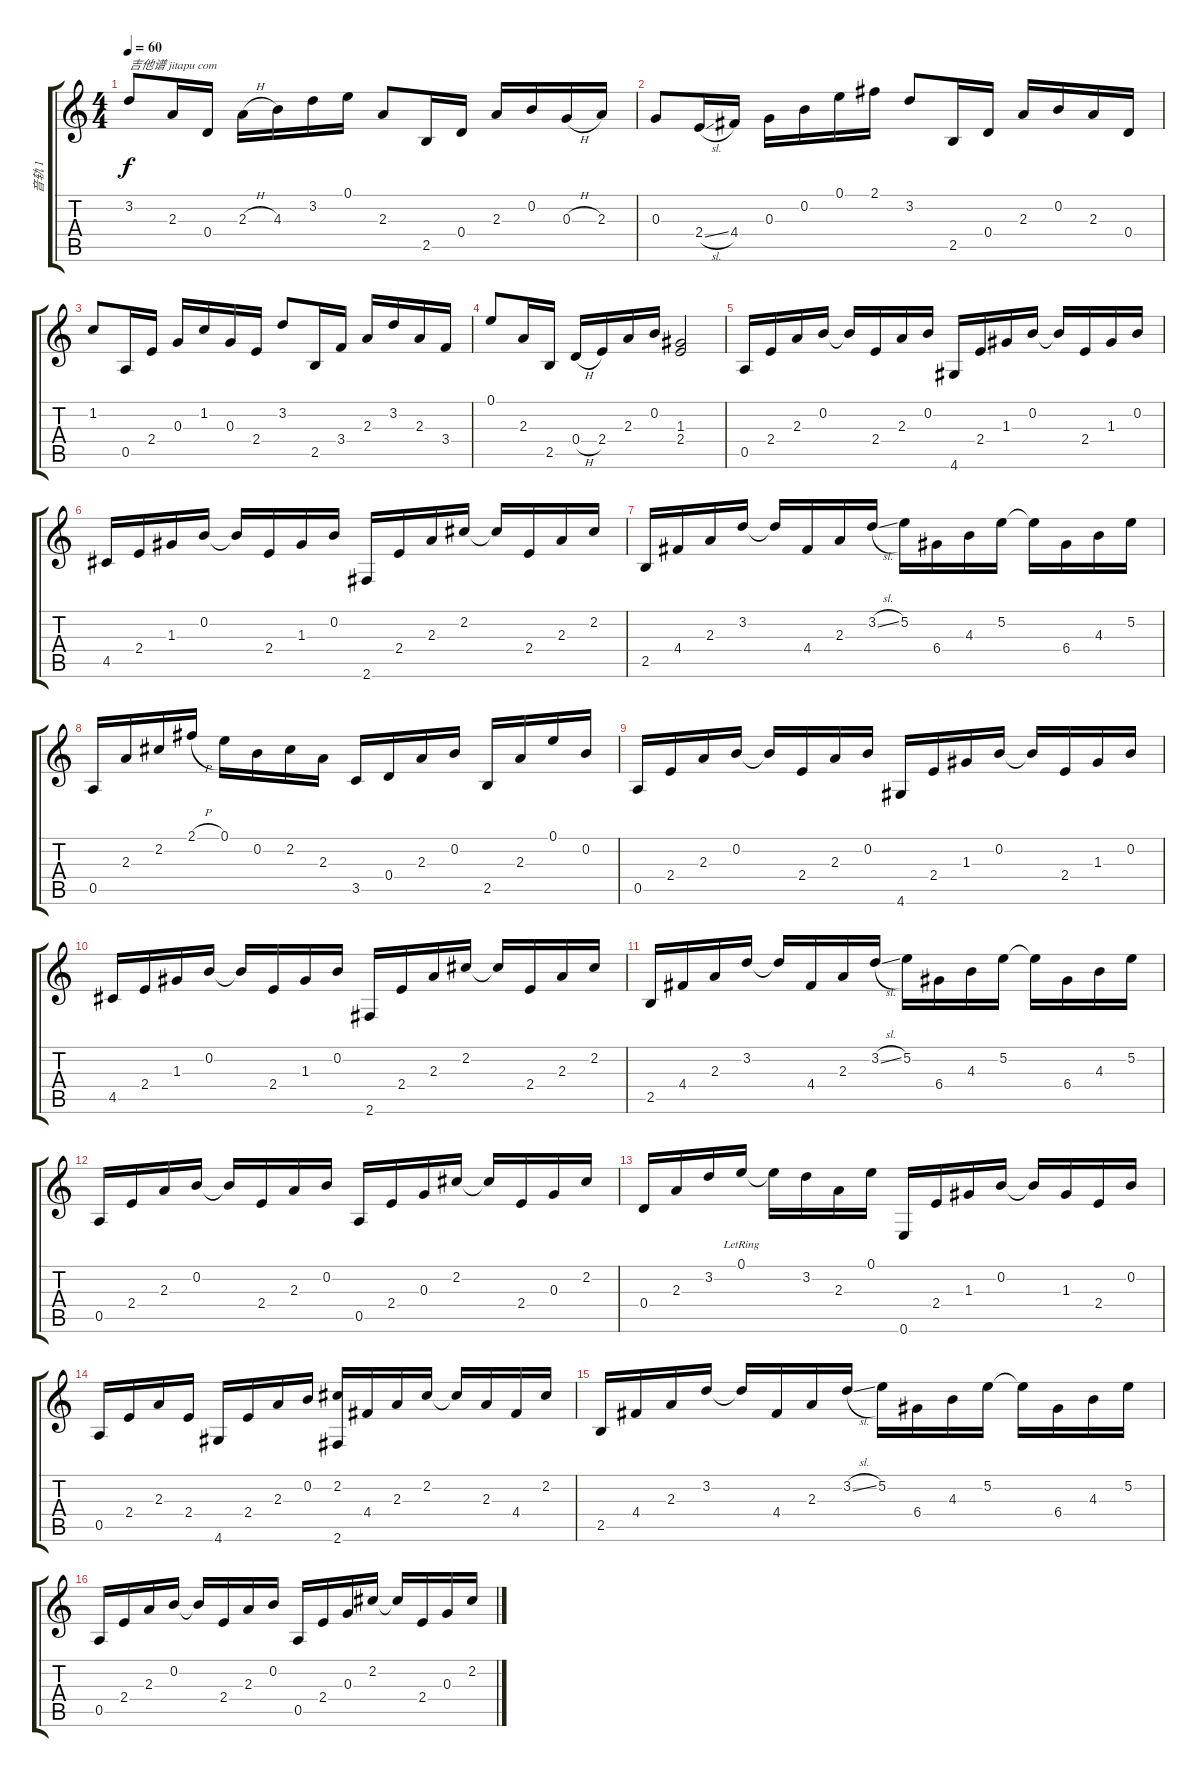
\track ("音轨 1" "音轨 1") {instrument acousticguitarnylon}
\staff {score tabs}
\tuning (E4 B3 G3 D3 A2 E2) {hide}
\ts (4 4)
\tempo 60
\clef g2
\ks c
3.2.8{txt "吉他谱 jitapu com" dy f instrument acousticguitarnylon} 2.3.16 0.4.16 2.3{h}.16 4.3.16 3.2.16 0.1.16 2.3.8 2.5.16 0.4.16 2.3.16 0.2.16 0.3{h}.16 2.3.16 |
0.3.8 2.4{sl}.16 4.4.16 0.3.16 0.2.16 0.1.16 2.1.16 3.2.8 2.5.16 0.4.16 2.3.16 0.2.16 2.3.16 0.4.16 |
1.2.8 0.5.16 2.4.16 0.3.16 1.2.16 0.3.16 2.4.16 3.2.8 2.5.16 3.4.16 2.3.16 3.2.16 2.3.16 3.4.16 |
0.1.8 2.3.16 2.5.16 0.4{h}.16 2.4.16 2.3.16 0.2.16 (1.3 2.4).2 |
0.5.16 2.4.16 2.3.16 0.2.16 0.2{t}.16 2.4.16 2.3.16 0.2.16 4.6.16 2.4.16 1.3.16 0.2.16 0.2{t}.16 2.4.16 1.3.16 0.2.16 |
4.5.16 2.4.16 1.3.16 0.2.16 0.2{t}.16 2.4.16 1.3.16 0.2.16 2.6.16 2.4.16 2.3.16 2.2.16 2.2{t}.16 2.4.16 2.3.16 2.2.16 |
2.5.16 4.4.16 2.3.16 3.2.16 3.2{t}.16 4.4.16 2.3.16 3.2{sl}.16 5.2.16 6.4.16 4.3.16 5.2.16 5.2{t}.16 6.4.16 4.3.16 5.2.16 |
0.5.16 2.3.16 2.2.16 2.1{h}.16 0.1.16 0.2.16 2.2.16 2.3.16 3.5.16 0.4.16 2.3.16 0.2.16 2.5.16 2.3.16 0.1.16 0.2.16 |
0.5.16 2.4.16 2.3.16 0.2.16 0.2{t}.16 2.4.16 2.3.16 0.2.16 4.6.16 2.4.16 1.3.16 0.2.16 0.2{t}.16 2.4.16 1.3.16 0.2.16 |
4.5.16 2.4.16 1.3.16 0.2.16 0.2{t}.16 2.4.16 1.3.16 0.2.16 2.6.16 2.4.16 2.3.16 2.2.16 2.2{t}.16 2.4.16 2.3.16 2.2.16 |
2.5.16 4.4.16 2.3.16 3.2.16 3.2{t}.16 4.4.16 2.3.16 3.2{sl}.16 5.2.16 6.4.16 4.3.16 5.2.16 5.2{t}.16 6.4.16 4.3.16 5.2.16 |
0.5.16 2.4.16 2.3.16 0.2.16 0.2{t}.16 2.4.16 2.3.16 0.2.16 0.5.16 2.4.16 0.3.16 2.2.16 2.2{t}.16 2.4.16 0.3.16 2.2.16 |
0.4.16 2.3.16 3.2.16 0.1{lr}.16 0.1{t}.16 3.2.16 2.3.16 0.1.16 0.6.16 2.4.16 1.3.16 0.2.16 0.2{t}.16 1.3.16 2.4.16 0.2.16 |
0.5.16 2.4.16 2.3.16 2.4.16 4.6.16 2.4.16 2.3.16 0.2.16 (2.2 2.6).16 4.4.16 2.3.16 2.2.16 2.2{t}.16 2.3.16 4.4.16 2.2.16 |
2.5.16 4.4.16 2.3.16 3.2.16 3.2{t}.16 4.4.16 2.3.16 3.2{sl}.16 5.2.16 6.4.16 4.3.16 5.2.16 5.2{t}.16 6.4.16 4.3.16 5.2.16 |
0.5.16 2.4.16 2.3.16 0.2.16 0.2{t}.16 2.4.16 2.3.16 0.2.16 0.5.16 2.4.16 0.3.16 2.2.16 2.2{t}.16 2.4.16 0.3.16 2.2.16
